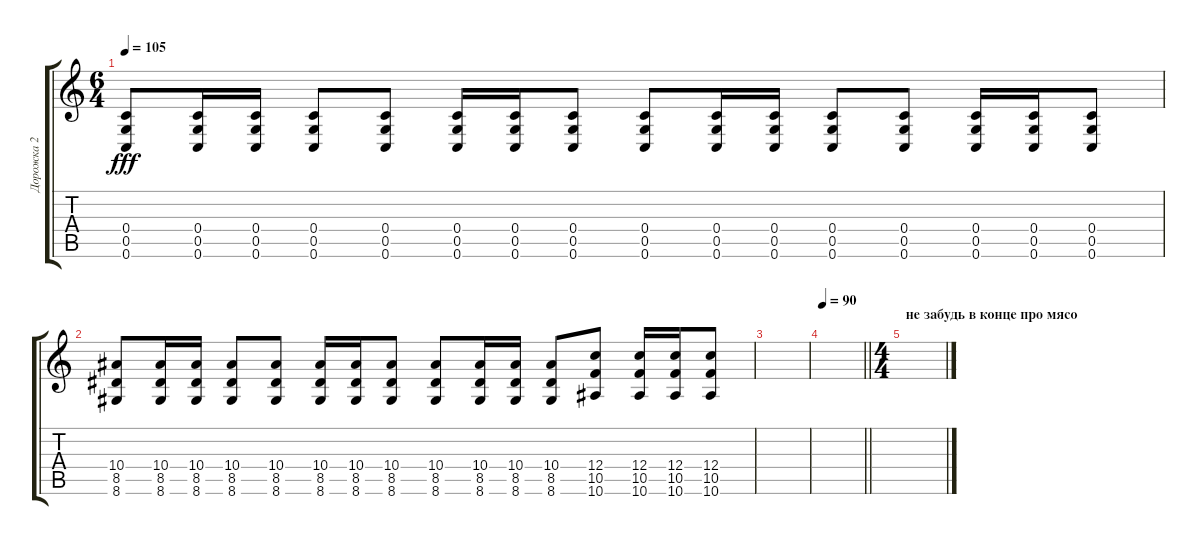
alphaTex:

\track ("Дорожка 2" "Дорожка 2") {instrument overdrivenguitar}
\staff {score tabs}
\tuning (D4 A3 F3 C3 G2 C2) {hide}
\ts (6 4)
\tempo 105
\clef g2
\ks c
(0.4 0.5 0.6).8{dy fff} (0.4 0.5 0.6).16 (0.4 0.5 0.6).16 (0.4 0.5 0.6).8 (0.4 0.5 0.6).8 (0.4 0.5 0.6).16 (0.4 0.5 0.6).16 (0.4 0.5 0.6).8 (0.4 0.5 0.6).8 (0.4 0.5 0.6).16 (0.4 0.5 0.6).16 (0.4 0.5 0.6).8 (0.4 0.5 0.6).8 (0.4 0.5 0.6).16 (0.4 0.5 0.6).16 (0.4 0.5 0.6).8 |
(10.4 8.5 8.6).8 (10.4 8.5 8.6).16 (10.4 8.5 8.6).16 (10.4 8.5 8.6).8 (10.4 8.5 8.6).8 (10.4 8.5 8.6).16 (10.4 8.5 8.6).16 (10.4 8.5 8.6).8 (10.4 8.5 8.6).8 (10.4 8.5 8.6).16 (10.4 8.5 8.6).16 (10.4 8.5 8.6).8 (12.4 10.5 10.6).8 (12.4 10.5 10.6).16 (12.4 10.5 10.6).16 (12.4 10.5 10.6).8 |
|
\tempo 90
\barLineRight lightlight
|
\ts (4 4)
\section ("" "не забудь в конце про мясо")
